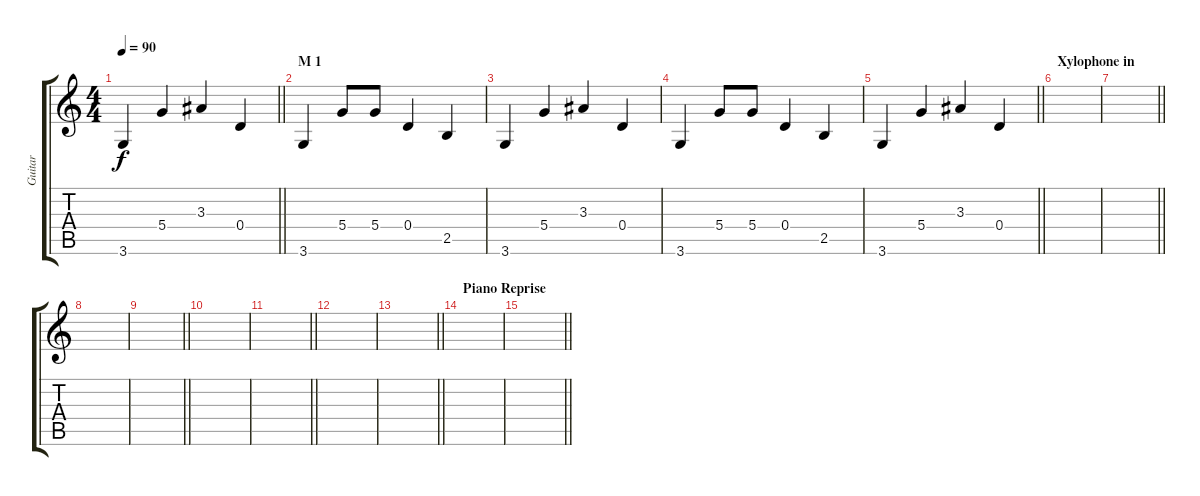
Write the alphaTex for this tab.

\track ("Guitar" "Guitar") {instrument acousticguitarsteel}
\staff {score tabs}
\tuning (E4 B3 G3 D3 A2 E2) {hide}
\ts (4 4)
\tempo 90
\clef g2
\barLineRight lightlight
\ks c
3.6.4{dy f} 5.4.4 3.3.4 0.4.4 |
\section ("" "M 1")
3.6.4{volume 6} 5.4.8 5.4.8 0.4.4 2.5.4 |
3.6.4 5.4.4 3.3.4 0.4.4 |
3.6.4 5.4.8 5.4.8 0.4.4 2.5.4 |
\barLineRight lightlight
3.6.4 5.4.4 3.3.4 0.4.4 |
\section ("" "Xylophone in")
|
\barLineRight lightlight
|
|
\barLineRight lightlight
|
|
\barLineRight lightlight
|
|
\barLineRight lightlight
|
\section ("" "Piano Reprise")
|
\barLineRight lightlight
